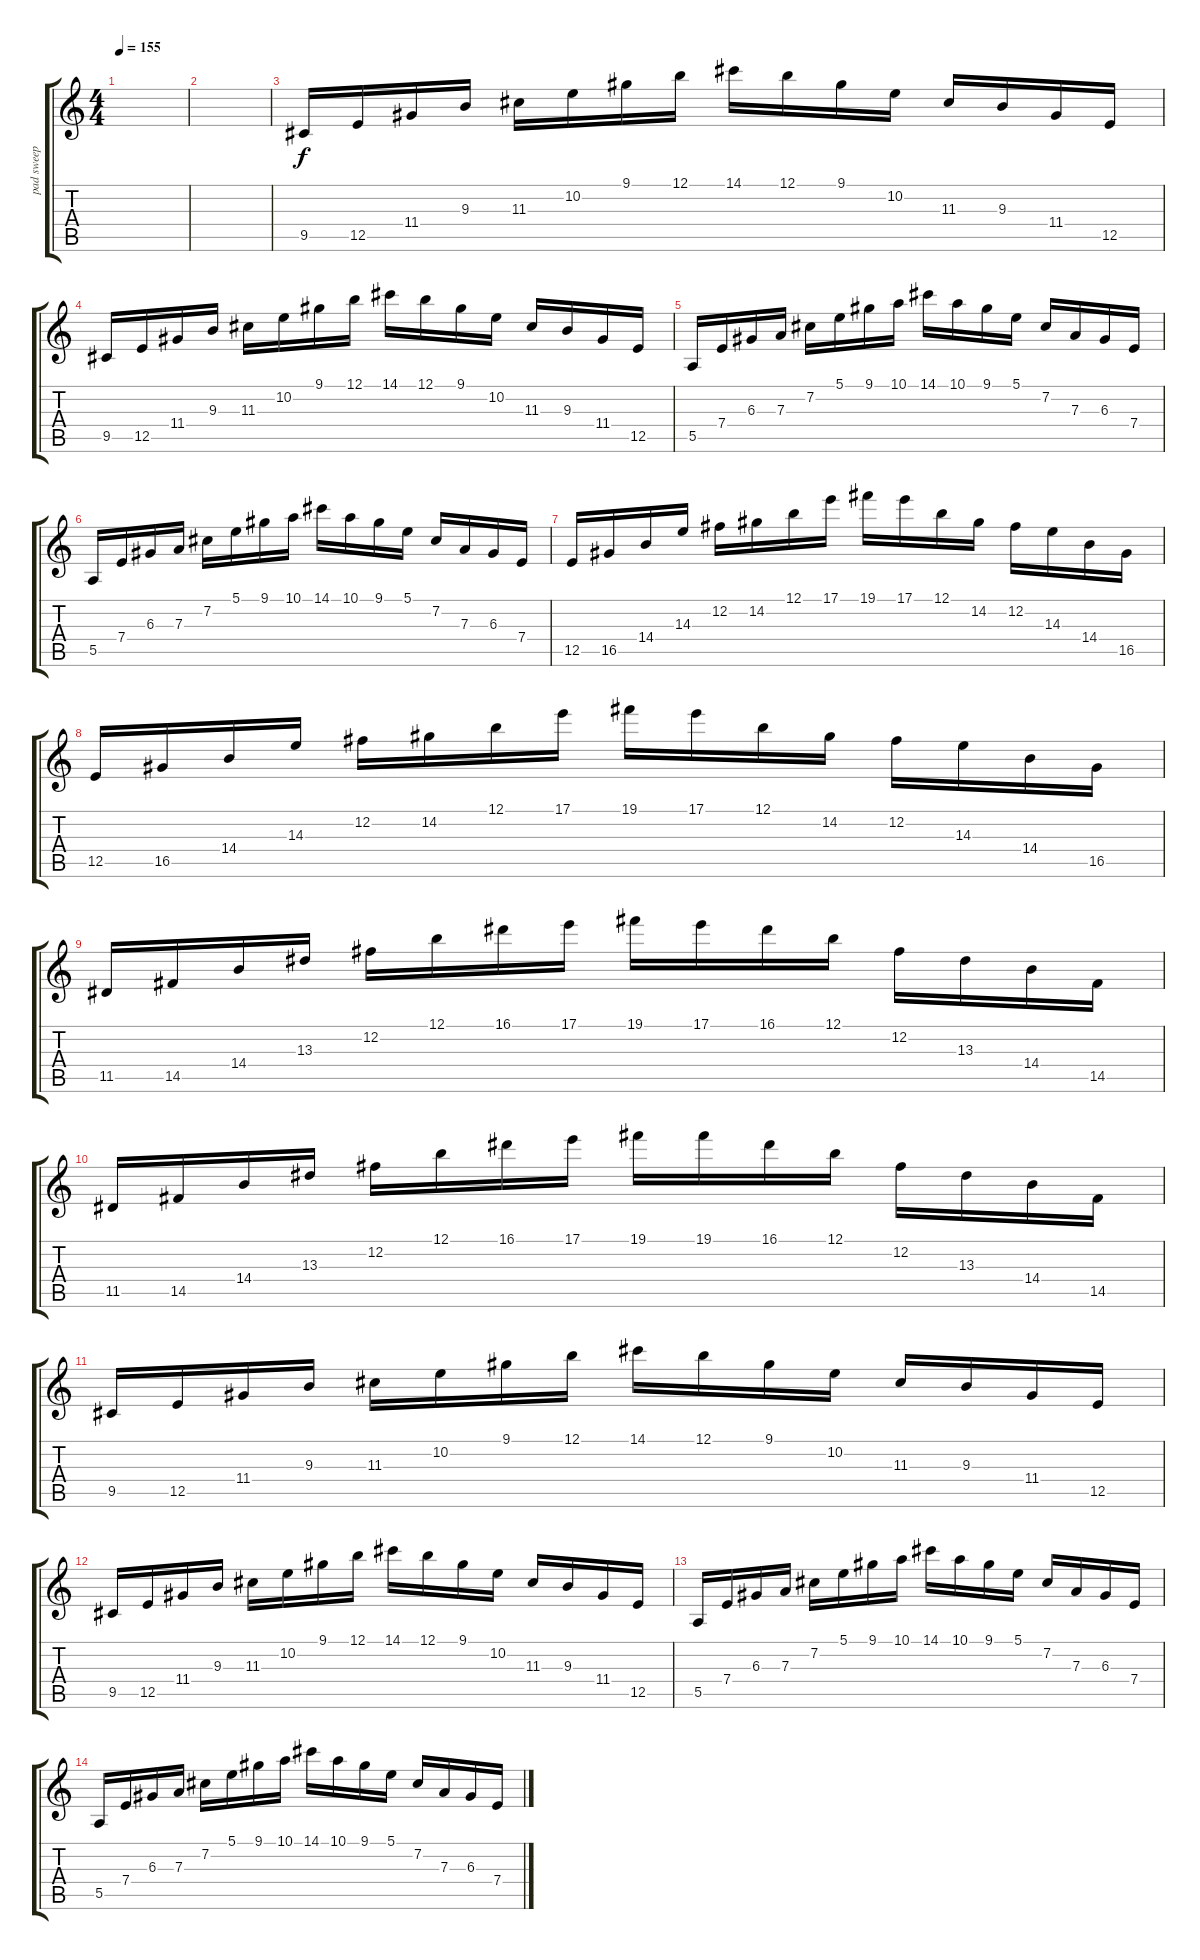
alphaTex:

\track ("pad sweep" "pad sweep") {instrument pad2warm}
\staff {score tabs}
\tuning (B4 Gb4 D4 A3 E3 B2) {hide}
\ts (4 4)
\tempo 155
\clef g2
\ks c
|
|
9.5.16 12.5.16 11.4.16 9.3.16 11.3.16 10.2.16 9.1.16 12.1.16 14.1.16 12.1.16 9.1.16 10.2.16 11.3.16 9.3.16 11.4.16 12.5.16 |
9.5.16 12.5.16 11.4.16 9.3.16 11.3.16 10.2.16 9.1.16 12.1.16 14.1.16 12.1.16 9.1.16 10.2.16 11.3.16 9.3.16 11.4.16 12.5.16 |
5.5.16 7.4.16 6.3.16 7.3.16 7.2.16 5.1.16 9.1.16 10.1.16 14.1.16 10.1.16 9.1.16 5.1.16 7.2.16 7.3.16 6.3.16 7.4.16 |
5.5.16 7.4.16 6.3.16 7.3.16 7.2.16 5.1.16 9.1.16 10.1.16 14.1.16 10.1.16 9.1.16 5.1.16 7.2.16 7.3.16 6.3.16 7.4.16 |
12.5.16 16.5.16 14.4.16 14.3.16 12.2.16 14.2.16 12.1.16 17.1.16 19.1.16 17.1.16 12.1.16 14.2.16 12.2.16 14.3.16 14.4.16 16.5.16 |
12.5.16 16.5.16 14.4.16 14.3.16 12.2.16 14.2.16 12.1.16 17.1.16 19.1.16 17.1.16 12.1.16 14.2.16 12.2.16 14.3.16 14.4.16 16.5.16 |
11.5.16 14.5.16 14.4.16 13.3.16 12.2.16 12.1.16 16.1.16 17.1.16 19.1.16 17.1.16 16.1.16 12.1.16 12.2.16 13.3.16 14.4.16 14.5.16 |
11.5.16 14.5.16 14.4.16 13.3.16 12.2.16 12.1.16 16.1.16 17.1.16 19.1.16 19.1.16 16.1.16 12.1.16 12.2.16 13.3.16 14.4.16 14.5.16 |
9.5.16 12.5.16 11.4.16 9.3.16 11.3.16 10.2.16 9.1.16 12.1.16 14.1.16 12.1.16 9.1.16 10.2.16 11.3.16 9.3.16 11.4.16 12.5.16 |
9.5.16 12.5.16 11.4.16 9.3.16 11.3.16 10.2.16 9.1.16 12.1.16 14.1.16 12.1.16 9.1.16 10.2.16 11.3.16 9.3.16 11.4.16 12.5.16 |
5.5.16 7.4.16 6.3.16 7.3.16 7.2.16 5.1.16 9.1.16 10.1.16 14.1.16 10.1.16 9.1.16 5.1.16 7.2.16 7.3.16 6.3.16 7.4.16 |
5.5.16 7.4.16 6.3.16 7.3.16 7.2.16 5.1.16 9.1.16 10.1.16 14.1.16 10.1.16 9.1.16 5.1.16 7.2.16 7.3.16 6.3.16 7.4.16
